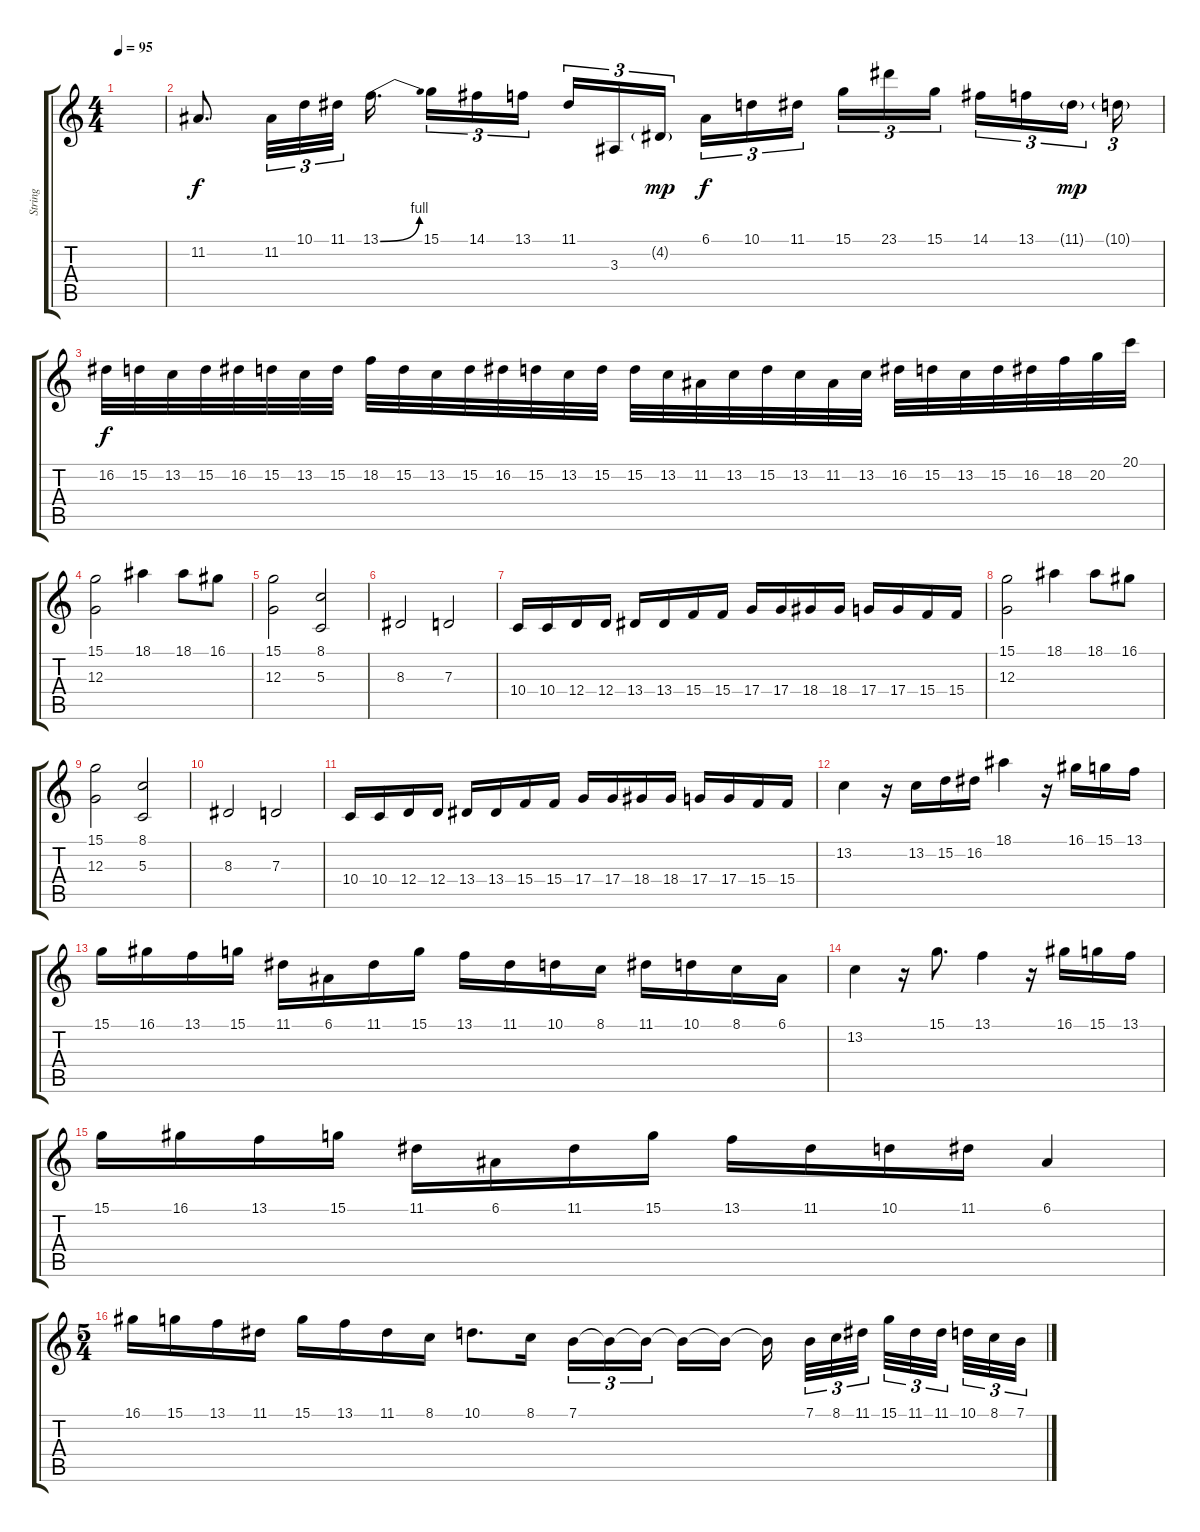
\track ("String" "String") {instrument stringensemble1}
\staff {score tabs}
\tuning (E4 B3 G3 D3 A2 E2) {hide}
\ts (4 4)
\tempo 95
\clef g2
\ks c
|
11.2.8{d} 11.2.32{tu (3 2)} 10.1.32{tu (3 2)} 11.1.32{tu (3 2)} 13.1{be (bend 0 0 60 4)}.16{d beam splitsecondary} 15.1.16{tu (3 2)} 14.1.16{tu (3 2)} 13.1.16{tu (3 2) beam splitsecondary} 11.1.16{tu (3 2)} 3.3.16{tu (3 2)} 4.2{g}.16{tu (3 2) dy mp beam splitsecondary} 6.1.16{tu (3 2) dy f} 10.1.16{tu (3 2)} 11.1.16{tu (3 2) beam splitsecondary} 15.1.16{tu (3 2)} 23.1.16{tu (3 2)} 15.1.16{tu (3 2) beam splitsecondary} 14.1.16{tu (3 2)} 13.1.16{tu (3 2)} 11.1{g}.16{tu (3 2) dy mp beam splitsecondary} 10.1{g}.16{tu (3 2)} |
16.2.32{dy f} 15.2.32 13.2.32 15.2.32 16.2.32 15.2.32 13.2.32 15.2.32 18.2.32 15.2.32 13.2.32 15.2.32 16.2.32 15.2.32 13.2.32 15.2.32 15.2.32 13.2.32 11.2.32 13.2.32 15.2.32 13.2.32 11.2.32 13.2.32 16.2.32 15.2.32 13.2.32 15.2.32 16.2.32 18.2.32 20.2.32 20.1.32 |
(15.1 12.3).2{instrument stringensemble1} 18.1.4 18.1.8 16.1.8 |
(15.1 12.3).2 (8.1 5.3).2 |
8.3.2 7.3.2 |
10.4.16 10.4.16 12.4.16 12.4.16 13.4.16 13.4.16 15.4.16 15.4.16 17.4.16 17.4.16 18.4.16 18.4.16 17.4.16 17.4.16 15.4.16 15.4.16 |
(15.1 12.3).2 18.1.4 18.1.8 16.1.8 |
(15.1 12.3).2 (8.1 5.3).2 |
8.3.2 7.3.2 |
10.4.16 10.4.16 12.4.16 12.4.16 13.4.16 13.4.16 15.4.16 15.4.16 17.4.16 17.4.16 18.4.16 18.4.16 17.4.16 17.4.16 15.4.16 15.4.16 |
13.2.4{instrument stringensemble1} r.16 13.2.16 15.2.16 16.2.16 18.1.4 r.16 16.1.16 15.1.16 13.1.16 |
15.1.16 16.1.16 13.1.16 15.1.16 11.1.16 6.1.16 11.1.16 15.1.16 13.1.16 11.1.16 10.1.16 8.1.16 11.1.16 10.1.16 8.1.16 6.1.16 |
13.2.4 r.16 15.1.8{d} 13.1.4 r.16 16.1.16 15.1.16 13.1.16 |
15.1.16 16.1.16 13.1.16 15.1.16 11.1.16 6.1.16 11.1.16 15.1.16 13.1.16 11.1.16 10.1.16 11.1.16 6.1.4 |
\ts (5 4)
16.1.16 15.1.16 13.1.16 11.1.16 15.1.16 13.1.16 11.1.16 8.1.16 10.1.8{d} 8.1.16 7.1.16{tu (3 2)} 7.1{t}.16{tu (3 2)} 7.1{t}.16{tu (3 2) beam splitsecondary} 7.1{t}.16 7.1{t}.16 7.1{t}.16{beam splitsecondary} 7.1.32{tu (3 2)} 8.1.32{tu (3 2)} 11.1.32{tu (3 2) beam splitsecondary} 15.1.32{tu (3 2)} 11.1.32{tu (3 2)} 11.1.32{tu (3 2) beam splitsecondary} 10.1.32{tu (3 2)} 8.1.32{tu (3 2)} 7.1.32{tu (3 2)}
